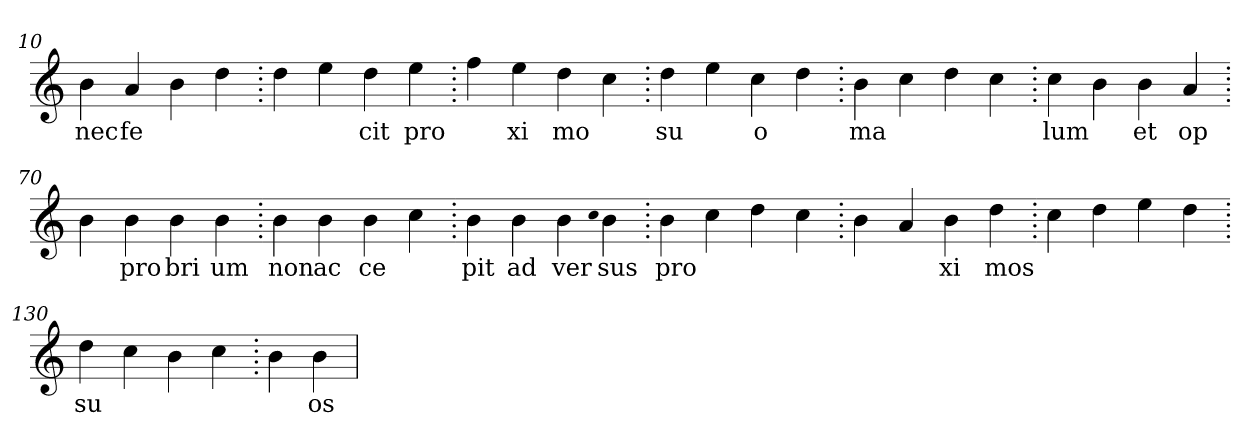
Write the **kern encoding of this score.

**kern	**text
*part1	*part1
*staff1	*staff1
*clefG2	*
=10.	=10.
4b	nec
4a	fe
4b	.
4dd	.
=20.	=20.
4dd	.
4ee	.
4dd	cit
4ee	pro
=30.	=30.
4ff	.
4ee	xi
4dd	mo
4cc	.
=40.	=40.
4dd	su
4ee	.
4cc	o
4dd	.
=50.	=50.
4b	ma
4cc	.
4dd	.
4cc	.
=60.	=60.
4cc	lum
4b	.
4b	et
4a	op
=70.	=70.
4b	.
4b	pro
4b	bri
4b	um
=80.	=80.
4b	non
4b	ac
4b	ce
4cc	.
=90.	=90.
4b	pit
4b	ad
4b	ver
qqcc	.
4b	sus
=100.	=100.
4b	pro
4cc	.
4dd	.
4cc	.
=110.	=110.
4b	.
4a	.
4b	xi
4dd	mos
=120.	=120.
4cc	.
4dd	.
4ee	.
4dd	.
=130.	=130.
4dd	su
4cc	.
4b	.
4cc	.
=140.	=140.
4b	.
4b	os
=	=
*-	*-
